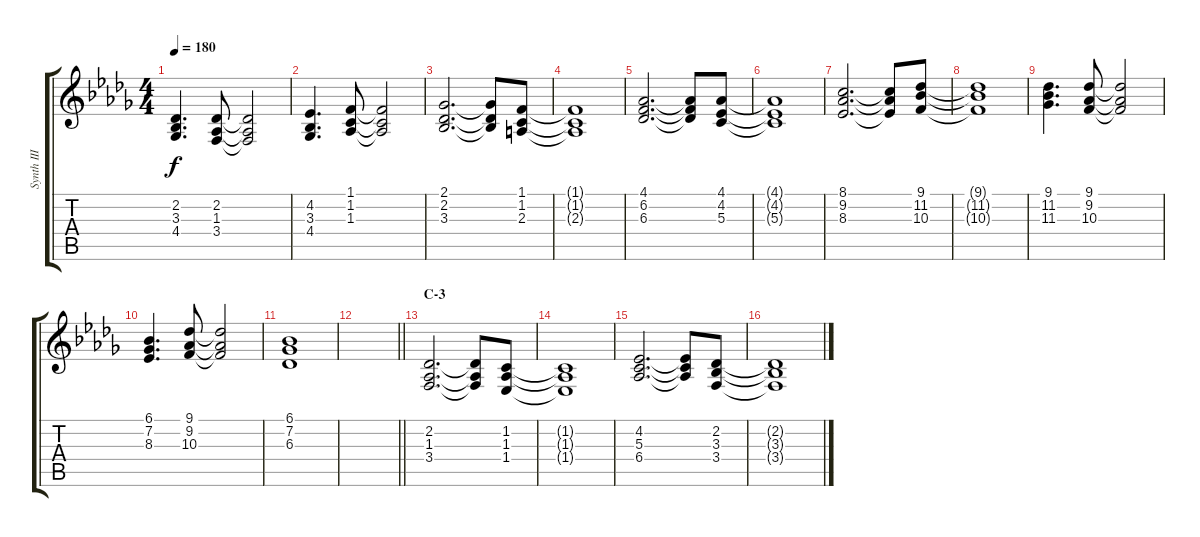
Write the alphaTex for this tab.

\track ("Synth III (Kotobuki Tsumugi)" "Synth III ") {instrument drawbarorgan}
\staff {score tabs}
\tuning (E4 B3 G3 D3 A2 E2) {hide}
\ts (4 4)
\tempo 180
\clef g2
\ks db
(2.2 3.3 4.4).4{d dy f} (2.2 1.3 3.4).8 (2.2{t} 1.3{t} 3.4{t}).2 |
(4.2 3.3 4.4).4{d} (1.1 1.2 1.3).8 (1.1{t} 1.2{t} 1.3{t}).2 |
(2.1 2.2 3.3).2{d} (2.1{t} 2.2{t} 3.3{t}).8 (1.1 1.2 2.3).8 |
(1.1{t} 1.2{t} 2.3{t}).1 |
(4.1 6.2 6.3).2{d} (4.1{t} 6.2{t} 6.3{t}).8 (4.1 4.2 5.3).8 |
(4.1{t} 4.2{t} 5.3{t}).1 |
(8.1 9.2 8.3).2{d} (8.1{t} 9.2{t} 8.3{t}).8 (9.1 11.2 10.3).8 |
(9.1{t} 11.2{t} 10.3{t}).1 |
(9.1 11.2 11.3).4{d} (9.1 9.2 10.3).8 (9.1{t} 9.2{t} 10.3{t}).2 |
(6.1 7.2 8.3).4{d} (9.1 9.2 10.3).8 (9.1{t} 9.2{t} 10.3{t}).2 |
(6.1 7.2 6.3).1 |
\barLineRight lightlight
|
\section ("" "C-3")
(2.2 1.3 3.4).2{d} (2.2{t} 1.3{t} 3.4{t}).8 (1.2 1.3 1.4).8 |
(1.2{t} 1.3{t} 1.4{t}).1 |
(4.2 5.3 6.4).2{d} (4.2{t} 5.3{t} 6.4{t}).8 (2.2 3.3 3.4).8 |
(2.2{t} 3.3{t} 3.4{t}).1
